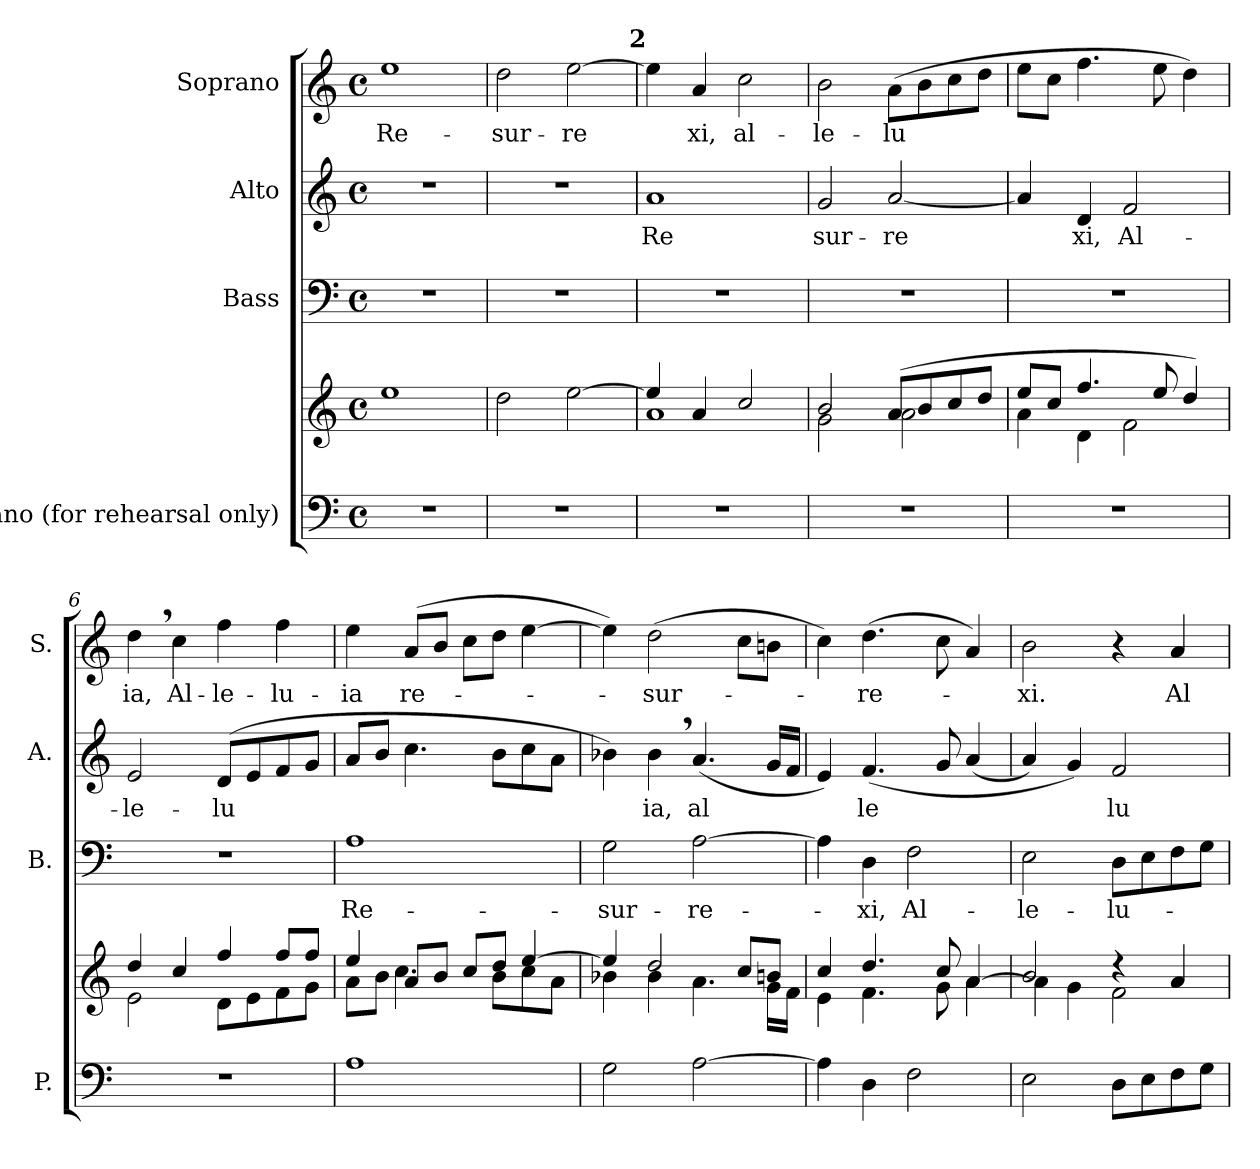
**kern	**kern	**kern	**text	**kern	**text	**kern	**text
*part4	*part4	*part3	*part3	*part2	*part2	*part1	*part1
*staff5	*staff4	*staff3	*staff3	*staff2	*staff2	*staff1	*staff1
*I"Piano (for rehearsal only)	*	*I"Bass	*	*I"Alto	*	*I"Soprano	*
*I'P.	*	*I'B.	*	*I'A.	*	*I'S.	*
*clefF4	*clefG2	*clefF4	*	*clefG2	*	*clefG2	*
*k[]	*k[]	*k[]	*	*k[]	*	*k[]	*
*M4/4	*M4/4	*M4/4	*	*M4/4	*	*M4/4	*
*met(c)	*met(c)	*met(c)	*	*met(c)	*	*met(c)	*
*MM140	*MM140	*MM140	*	*MM140	*	*MM140	*
=1	=1	=1	=1	=1	=1	=1	=1
!	!	!	!	!	!	!	!LO:LY:b
1r	1ee	1r	.	1r	.	1ee	Re-
=2	=2	=2	=2	=2	=2	=2	=2
!	!	!	!	!	!	!	!LO:LY:b
1r	2dd\	1r	.	1r	.	2dd\	-sur-
!	!	!	!	!	!	!	!LO:LY:b
.	[2ee\	.	.	.	.	[2ee\	-re
!!LO:REH:place=s1:a:enc=none:fs=8:t=2
=3	=3	=3	=3	=3	=3	=3	=3
*	*^	*	*	*	*	*	*
!	!	!	!	!	!	!LO:LY:b	!	!
1r	4ee/]	1a	1r	.	1a	-Re	4ee\]	.
!	!	!	!	!	!	!	!	!LO:LY:b
.	4a/	.	.	.	.	.	4a/	xi,
!	!	!	!	!	!	!	!	!LO:LY:b
.	2cc/	.	.	.	.	.	2cc\	al-
=4	=4	=4	=4	=4	=4	=4	=4	=4
!	!	!	!	!	!	!LO:LY:b	!	!LO:LY:b
1r	2b/	2g\	1r	.	2g/	sur-	2b\	-le-
!	!	!	!	!	!	!LO:LY:b	!	!LO:LY:b
.	(>8a/L	2a\	.	.	[2a/	-re	(>8a\L	-lu
.	8b/	.	.	.	.	.	8b\	.
.	8cc/	.	.	.	.	.	8cc\	.
.	8dd/J	.	.	.	.	.	8dd\J	.
=5	=5	=5	=5	=5	=5	=5	=5	=5
1r	8ee/L	4a\	1r	.	4a/]	.	8ee\L	.
.	8cc/J	.	.	.	.	.	8cc\J	.
!	!	!	!	!	!	!LO:LY:b	!	!
.	4.ff/	4d\	.	.	4d/	xi,	4.ff\	.
!	!	!	!	!	!	!LO:LY:b	!	!
.	.	2f\	.	.	2f/	Al-	.	.
.	8ee/	.	.	.	.	.	8ee\	.
.	4dd/)	.	.	.	.	.	4dd\)	.
=6	=6	=6	=6	=6	=6	=6	=6	=6
!	!	!	!	!	!	!LO:LY:b	!	!LO:LY:b
1r	4dd/	2e\	1r	.	2e/	-le-	4dd,\	ia,
!	!	!	!	!	!	!	!	!LO:LY:b
.	4cc/	.	.	.	.	.	4cc\	Al-
!	!	!	!	!	!	!LO:LY:b	!	!LO:LY:b
.	4ff/	8d\L	.	.	(>8d/L	-lu	4ff\	-le-
.	.	8e\	.	.	8e/	.	.	.
!	!	!	!	!	!	!	!	!LO:LY:b
.	8ff/L	8f\	.	.	8f/	.	4ff\	-lu-
.	8ff/J	8g\J	.	.	8g/J	.	.	.
!!LO:LB:g=z
=7	=7	=7	=7	=7	=7	=7	=7	=7
!	!	!	!	!LO:LY:b	!	!	!	!LO:LY:b
1A	4ee/	8a\L	1A	Re-	8a/L	.	4ee\	-ia
.	.	8b\J	.	.	8b/J	.	.	.
!	!	!	!	!	!	!	!	!LO:LY:b
.	8a/L	4.cc\	.	.	4.cc\	.	(>8a/L	re -
.	8b/J	.	.	.	.	.	8b/J	.
.	8cc/L	.	.	.	.	.	8cc\L	.
.	8dd/J	8b\L	.	.	8b\L	.	8dd\J	.
.	[4ee/	8cc\	.	.	8cc\	.	[4ee\	.
.	.	8a\J	.	.	8a\J	.	.	.
=8	=8	=8	=8	=8	=8	=8	=8	=8
!	!	!	!	!LO:LY:b	!	!	!	!
2G\	4ee/]	4b-X\	2G\	sur-	4b-X\)	.	4ee\])	.
!	!	!	!	!	!	!LO:LY:b	!	!LO:LY:b
.	2dd/	4b-\	.	.	4b-,\	ia,	(>2dd\	sur -
!	!	!	!	!LO:LY:b	!	!LO:LY:b	!	!
[2A\	.	4.a\	[2A\	-re -	(<4.a/	-al	.	.
.	8cc/L	.	.	.	.	.	8cc\L	.
.	8bn/J	16g\LL	.	.	16g/LL	.	8bn\J	.
.	.	16f\JJ	.	.	16f/JJ	.	.	.
=9	=9	=9	=9	=9	=9	=9	=9	=9
4A\]	4cc/	4e\	4A\]	.	4e/)	.	4cc\)	.
!	!	!	!	!LO:LY:b	!	!LO:LY:b	!	!LO:LY:b
4D\	4.dd/	4.f\	4D\	xi,	(<4.f/	le	(>4.dd\	re -
!	!	!	!	!LO:LY:b	!	!	!	!
2F\	.	.	2F\	Al-	.	.	.	.
.	8cc/	8g\	.	.	8g/	.	8cc\	.
.	[4a/	4a\	.	.	(<4a/	.	4a/)	.
=10	=10	=10	=10	=10	=10	=10	=10	=10
!	!	!	!	!LO:LY:b	!	!	!	!LO:LY:b
2E\	2b/	4a\]	2E\	le-	4a/)	.	2b\	xi.
.	.	4g\	.	.	4g/)	.	.	.
!	!	!	!	!LO:LY:b	!	!LO:LY:b	!	!
8D\L	4r	2f\	8D\L	-lu-	2f/	lu-	4r	.
8E\	.	.	8E\	.	.	.	.	.
!	!	!	!	!	!	!	!	!LO:LY:b
8F\	4a/	.	8F\	.	.	.	4a/	Al-
8G\J	.	.	8G\J	.	.	.	.	.
*	*v	*v	*	*	*	*	*	*
=	=	=	=	=	=	=	=
*-	*-	*-	*-	*-	*-	*-	*-
